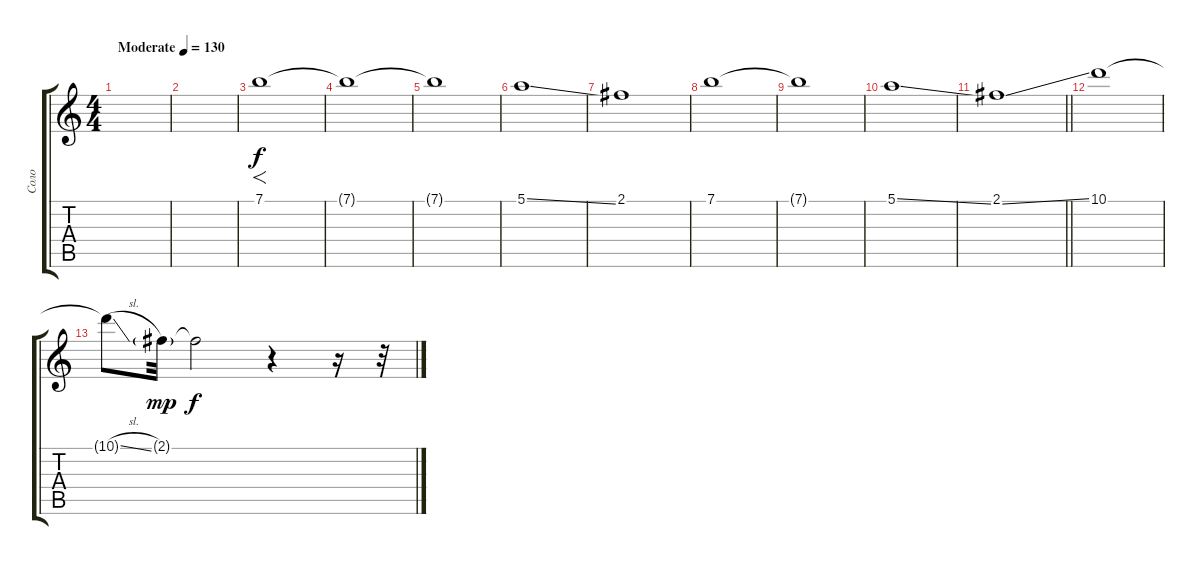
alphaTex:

\track ("Соло" "Соло") {instrument overdrivenguitar}
\staff {score tabs}
\tuning (E4 B3 G3 D3 A2 E2) {hide}
\ts (4 4)
\tempo (130 "Moderate")
\clef g2
\ks c
|
|
7.1.1{f} |
7.1{t}.1 |
7.1{t}.1 |
5.1{ss}.1 |
2.1.1 |
7.1.1 |
7.1{t}.1 |
5.1{ss}.1 |
\barLineRight lightlight
2.1{ss}.1 |
10.1.1 |
10.1{sl t}.8 2.1{g}.32{dy mp} 2.1{t}.2{dy f} r.4 r.16 r.32
